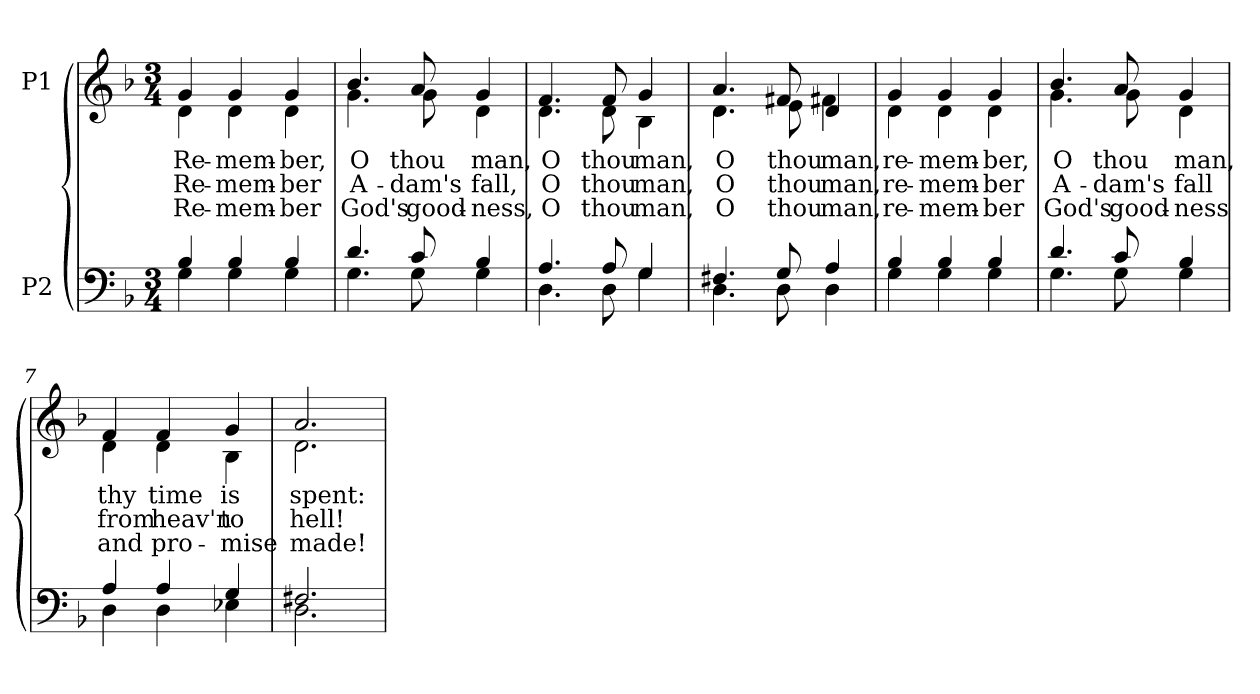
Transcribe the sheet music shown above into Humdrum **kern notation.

**kern	**kern	**text	**text	**text	**dynam
*part2	*part1	*part1	*part1	*part1	*part1
*staff2	*staff1	*staff1	*staff1	*staff1	*staff1
*I"P2	*I"P1	*	*	*	*
!!LO:PB:g=z
*clefF4	*clefG2	*	*	*	*
*k[b-]	*k[b-]	*	*	*	*
*F:	*F:	*	*	*	*
*M3/4	*M3/4	*	*	*	*
=1	=1	=1	=1	=1	=1
*^	*^	*	*	*	*
!	!	!	!	!LO:LY:b:color=#000000	!LO:LY:b:color=#000000	!LO:LY:b:color=#000000	!
4B-i/	4Gi\	4gi/	4di\	Re-	Re-	-Re-	p f p
!	!	!	!	!LO:LY:b:color=#000000	!LO:LY:b:color=#000000	!LO:LY:b:color=#000000	!
4B-i/	4Gi\	4gi/	4di\	-mem-	-mem-	-mem-	.
!	!	!	!	!LO:LY:b:color=#000000	!LO:LY:b:color=#000000	!LO:LY:b:color=#000000	!
4B-i/	4Gi\	4gi/	4di\	-ber,	-ber	ber	.
=2	=2	=2	=2	=2	=2	=2	=2
!	!	!	!	!LO:LY:b:color=#000000	!LO:LY:b:color=#000000	!LO:LY:b:color=#000000	!
4.di/	4.Gi\	4.b-i/	4.gi\	O	A-	-God's	.
!	!	!	!	!LO:LY:b:color=#000000	!LO:LY:b:color=#000000	!LO:LY:b:color=#000000	!
8ci/	8Gi\	8ai/	8gi\	thou	dam's	good-	.
!	!	!	!	!LO:LY:b:color=#000000	!LO:LY:b:color=#000000	!LO:LY:b:color=#000000	!
4B-i/	4Gi\	4gi/	4di\	man,	-fall,	ness,	.
=3	=3	=3	=3	=3	=3	=3	=3
!	!	!	!	!LO:LY:b:color=#000000	!LO:LY:b:color=#000000	!LO:LY:b:color=#000000	!
4.Ai/	4.Di\	4.fi/	4.di\	O	O	O	.
!	!	!	!	!LO:LY:b:color=#000000	!LO:LY:b:color=#000000	!LO:LY:b:color=#000000	!
8Ai/	8Di\	8fi/	8di\	thou	thou	thou	.
!	!	!	!	!LO:LY:b:color=#000000	!LO:LY:b:color=#000000	!LO:LY:b:color=#000000	!
4Gi/	4Gi\	4gi/	4B-i\	man,	man,	man,	.
=4	=4	=4	=4	=4	=4	=4	=4
!	!	!	!	!LO:LY:b:color=#000000	!LO:LY:b:color=#000000	!LO:LY:b:color=#000000	!
4.F#Xi/	4.Di\	4.ai/	4.di\	O	O	O	.
!	!	!	!	!LO:LY:b:color=#000000	!LO:LY:b:color=#000000	!LO:LY:b:color=#000000	!
8Gi/	8Di\	8f#Xi/	8ei\	thou	thou	thou	.
!	!	!	!	!LO:LY:b:color=#000000	!LO:LY:b:color=#000000	!LO:LY:b:color=#000000	!
4Ai/	4Di\	4di/	4f#Xi\	man,	man,	man,	.
!!LO:LB:g=z	!!
=5	=5	=5	=5	=5	=5	=5	=5
!	!	!	!	!LO:LY:b:color=#000000	!LO:LY:b:color=#000000	!LO:LY:b:color=#000000	!
4B-i/	4Gi\	4gi/	4di\	re-	re-	-re-	.
!	!	!	!	!LO:LY:b:color=#000000	!LO:LY:b:color=#000000	!LO:LY:b:color=#000000	!
4B-i/	4Gi\	4gi/	4di\	-mem-	-mem-	-mem-	.
!	!	!	!	!LO:LY:b:color=#000000	!LO:LY:b:color=#000000	!LO:LY:b:color=#000000	!
4B-i/	4Gi\	4gi/	4di\	-ber,	-ber	ber	.
=6	=6	=6	=6	=6	=6	=6	=6
!	!	!	!	!LO:LY:b:color=#000000	!LO:LY:b:color=#000000	!LO:LY:b:color=#000000	!
4.di/	4.Gi\	4.b-i/	4.gi\	O	A-	-God's	.
!	!	!	!	!LO:LY:b:color=#000000	!LO:LY:b:color=#000000	!LO:LY:b:color=#000000	!
8ci/	8Gi\	8ai/	8gi\	thou	dam's	good-	.
!	!	!	!	!LO:LY:b:color=#000000	!LO:LY:b:color=#000000	!LO:LY:b:color=#000000	!
4B-i/	4Gi\	4gi/	4di\	man,	-fall	ness	.
=7	=7	=7	=7	=7	=7	=7	=7
!	!	!	!	!LO:LY:b:color=#000000	!LO:LY:b:color=#000000	!LO:LY:b:color=#000000	!
4Ai/	4Di\	4fi/	4di\	thy	from	and	.
!	!	!	!	!LO:LY:b:color=#000000	!LO:LY:b:color=#000000	!LO:LY:b:color=#000000	!
4Ai/	4Di\	4fi/	4di\	time	heav'n	pro-	.
!	!	!	!	!LO:LY:b:color=#000000	!LO:LY:b:color=#000000	!LO:LY:b:color=#000000	!
4Gi/	4E-Xi\	4gi/	4B-i\	is	-to	mise	.
=8	=8	=8	=8	=8	=8	=8	=8
!	!	!	!	!LO:LY:b:color=#000000	!LO:LY:b:color=#000000	!LO:LY:b:color=#000000	!
2.F#Xi/	2.Di\	2.ai/	2.di\	spent:	hell!	made!	.
*v	*v	*	*	*	*	*	*
*	*v	*v	*	*	*	*
=	=	=	=	=	=
*-	*-	*-	*-	*-	*-
